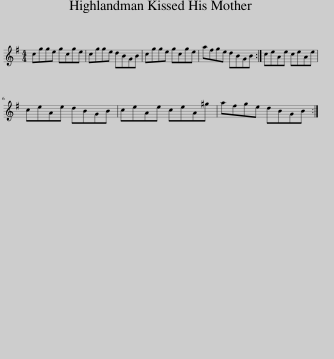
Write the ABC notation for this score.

X:1
L:1/8
M:4/4
I:linebreak $
K:G
V:1 treble
V:1
 cgge gcge | cgge dBGB | cgge gcge | afge dBGB :| ceAe ceAe |$ %5
 ceAe dBGB | ceAe ceA^g | afge dBGB :| %8
